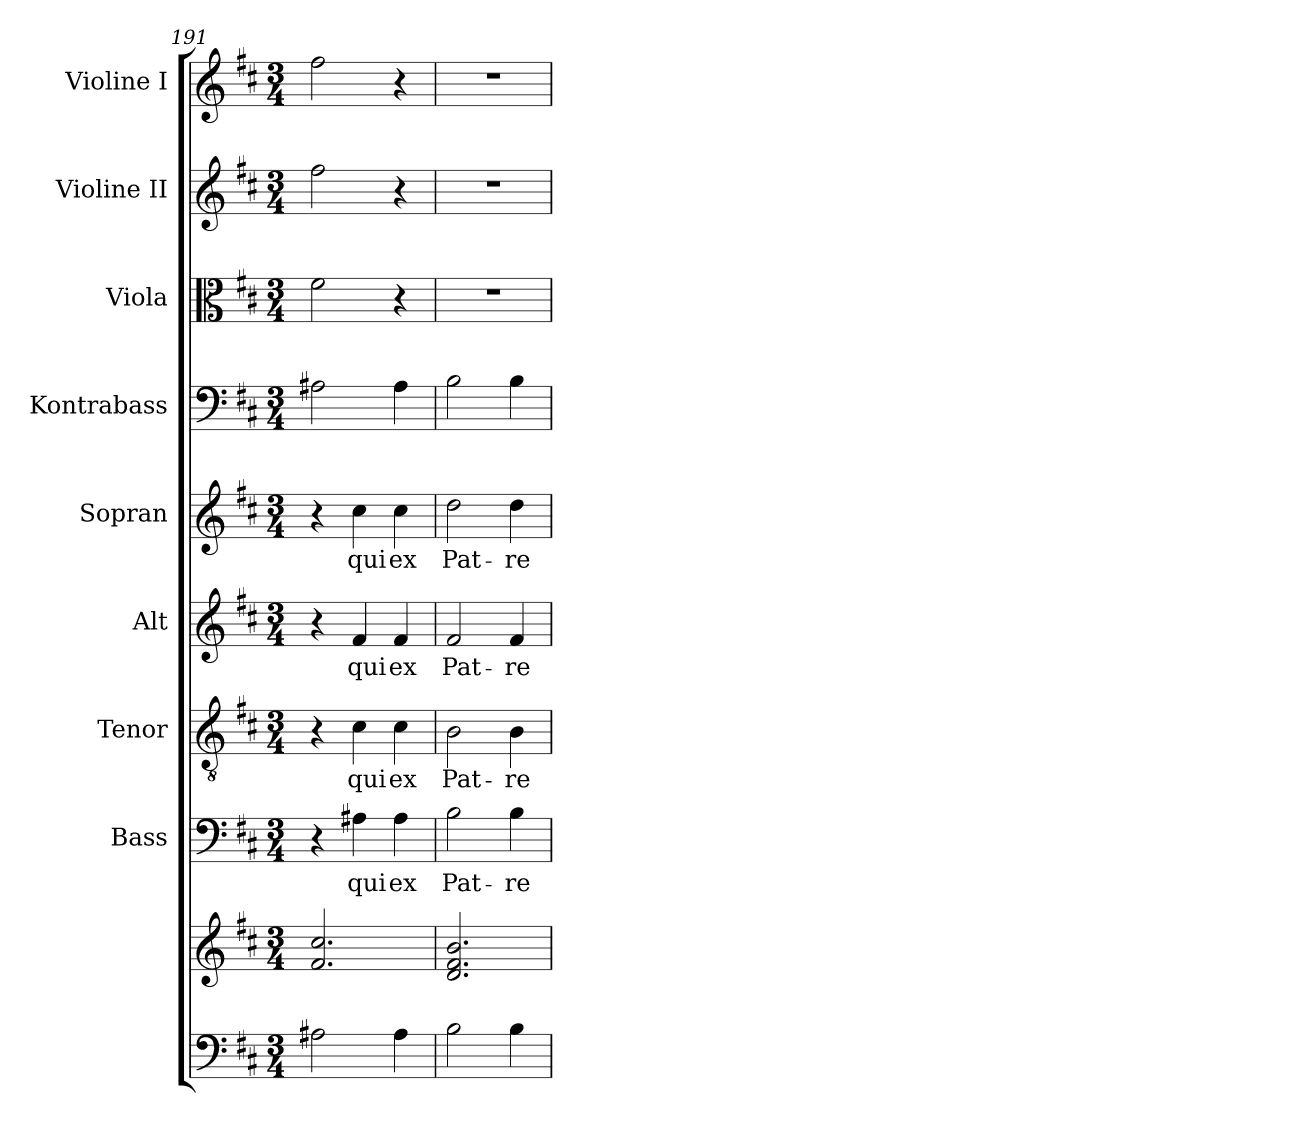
**kern	**kern	**kern	**text	**kern	**text	**kern	**text	**kern	**text	**kern	**kern	**kern	**kern
*part9	*part9	*part8	*part8	*part7	*part7	*part6	*part6	*part5	*part5	*part4	*part3	*part2	*part1
*staff10	*staff9	*staff8	*staff8	*staff7	*staff7	*staff6	*staff6	*staff5	*staff5	*staff4	*staff3	*staff2	*staff1
*	*	*I"Bass	*	*I"Tenor	*	*I"Alt	*	*I"Sopran	*	*I"Kontrabass	*I"Viola	*I"Violine II	*I"Violine I
*	*	*I'B.	*	*I'T.	*	*I'A.	*	*I'S.	*	*I'Kb.	*I'Vla.	*I'Vl. II	*I'Vl. I
*clefF4	*clefG2	*clefF4	*	*clefGv2	*	*clefG2	*	*clefG2	*	*clefF4	*clefC3	*clefG2	*clefG2
*	*	*	*	*	*	*	*	*	*	*ITrd7c12	*	*	*
*k[f#c#]	*k[f#c#]	*k[f#c#]	*	*k[f#c#]	*	*k[f#c#]	*	*k[f#c#]	*	*k[f#c#]	*k[f#c#]	*k[f#c#]	*k[f#c#]
*D:	*D:	*D:	*	*D:	*	*D:	*	*D:	*	*D:	*D:	*D:	*D:
*M3/4	*M3/4	*M3/4	*	*M3/4	*	*M3/4	*	*M3/4	*	*M3/4	*M3/4	*M3/4	*M3/4
=191	=191	=191	=191	=191	=191	=191	=191	=191	=191	=191	=191	=191	=191
2A#X\	2.f#/ 2.cc#/	4r	.	4r	.	4r	.	4r	.	2AA#X\	2f#\	2ff#\	2ff#\
!	!	!	!LO:LY:b	!	!LO:LY:b	!	!LO:LY:b	!	!LO:LY:b	!	!	!	!
.	.	4A#X\	qui	4c#\	qui	4f#/	qui	4cc#\	qui	.	.	.	.
!	!	!	!LO:LY:b	!	!LO:LY:b	!	!LO:LY:b	!	!LO:LY:b	!	!	!	!
4A#\	.	4A#\	ex	4c#\	ex	4f#/	ex	4cc#\	ex	4AA#\	4r	4r	4r
=192	=192	=192	=192	=192	=192	=192	=192	=192	=192	=192	=192	=192	=192
!	!	!	!LO:LY:b	!	!LO:LY:b	!	!LO:LY:b	!	!LO:LY:b	!	!	!	!
2B\	2.d/ 2.f#/ 2.b/	2B\	Pat-	2B\	Pat-	2f#/	Pat-	2dd\	Pat-	2BB\	2.r	2.r	2.r
!	!	!	!LO:LY:b	!	!LO:LY:b	!	!LO:LY:b	!	!LO:LY:b	!	!	!	!
4B\	.	4B\	-re	4B\	-re	4f#/	-re	4dd\	-re	4BB\	.	.	.
=	=	=	=	=	=	=	=	=	=	=	=	=	=
*-	*-	*-	*-	*-	*-	*-	*-	*-	*-	*-	*-	*-	*-
